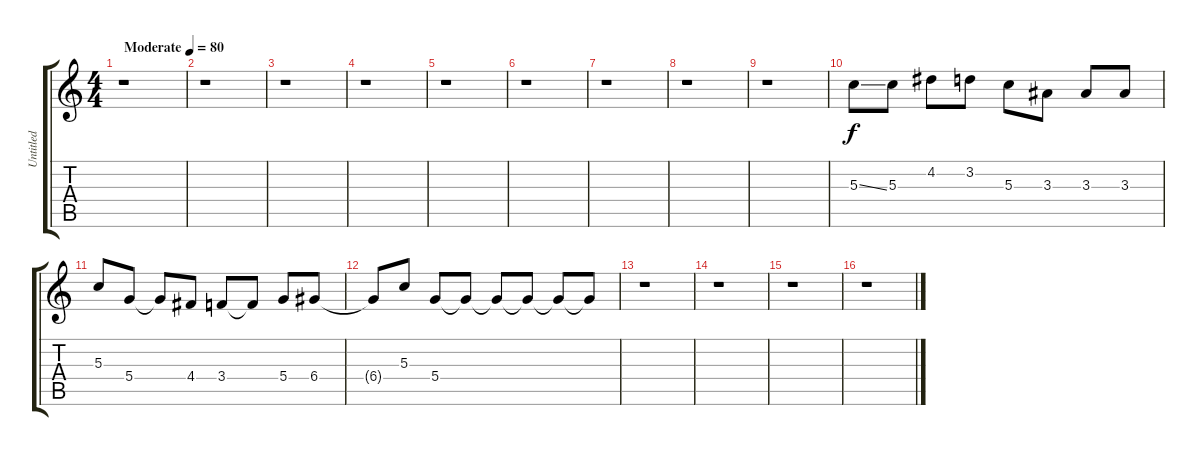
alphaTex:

\track ("Untitled" "Untitled") {instrument acousticguitarsteel}
\staff {score tabs}
\tuning (E4 B3 G3 D3 A2 E2) {hide}
\ts (4 4)
\tempo (80 "Moderate")
\clef g2
\ks c
r.1{dy f instrument acousticguitarsteel} |
r.1 |
r.1 |
r.1 |
r.1 |
r.1 |
r.1 |
r.1 |
r.1 |
5.3{ss}.8 5.3.8 4.2.8 3.2.8 5.3.8 3.3.8 3.3.8 3.3.8 |
5.3.8 5.4.8 5.4{t}.8 4.4.8 3.4.8 3.4{t}.8 5.4.8 6.4.8 |
6.4{t}.8 5.3.8 5.4.8 5.4{t}.8 5.4{t}.8 5.4{t}.8 5.4{t}.8 5.4{t}.8 |
r.1 |
r.1 |
r.1 |
r.1
